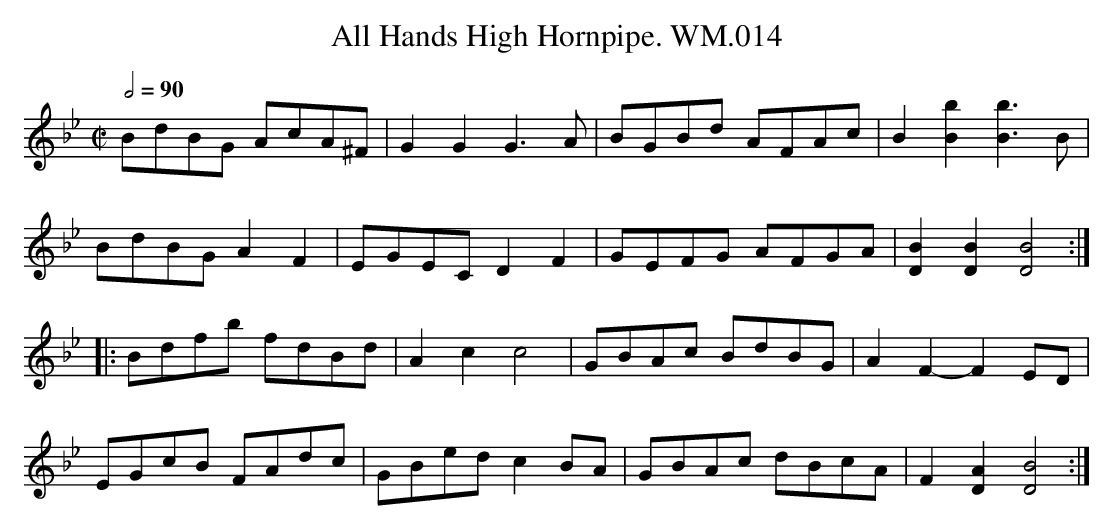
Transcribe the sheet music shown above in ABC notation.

X:1
T:All Hands High Hornpipe. WM.014
M:C|
L:1/8
Q:1/2=90
K:Bb
BdBG AcA^F|G2G2G3A|BGBd AFAc|B2[B2b2][B3b3]B|
BdBG A2F2|EGECD2F2|GEFG AFGA|[D2B2][D2B2][D4B4]:|
|:Bdfb fdBd|A2c2c4|GBAc BdBG|A2F2-F2ED|
EGcB FAdc|GBed c2BA|GBAc dBcA|F2[D2A2][D4B4]:|
